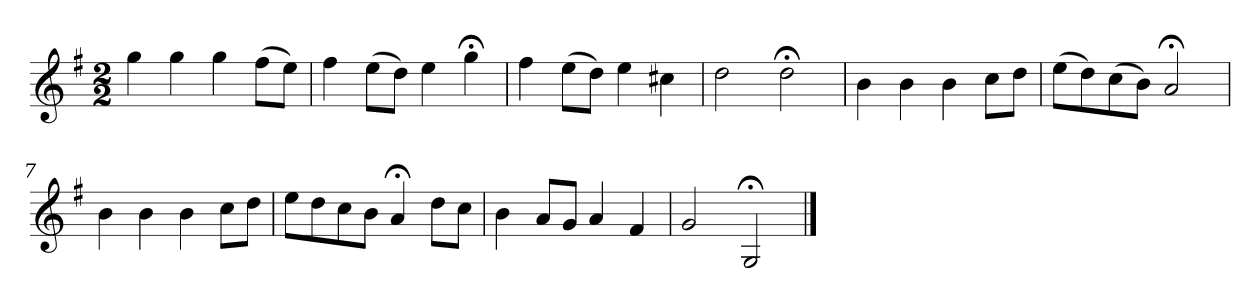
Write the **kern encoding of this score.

**kern
*part1
*staff1
*k[f#]
*G:
*M2/2
*MM120
=1
4gg
4gg
4gg
(8ff#L
8eeJ)
=2
4ff#
(8eeL
8ddJ)
4ee
4gg;<
=3
4ff#
(8eeL
8ddJ)
4ee
4cc#X
=4
2dd
2dd;<
=5
4b
4b
4b
8ccL
8ddJ
=6
(8eeL
8dd)
(8cc
8bJ)
2a;<
=7
4b
4b
4b
8ccL
8ddJ
=8
8eeL
8dd
8cc
8bJ
4a;<
8ddL
8ccJ
=9
4b
8aL
8gJ
4a
4f#
=10
2g
2G;<
==
*-
